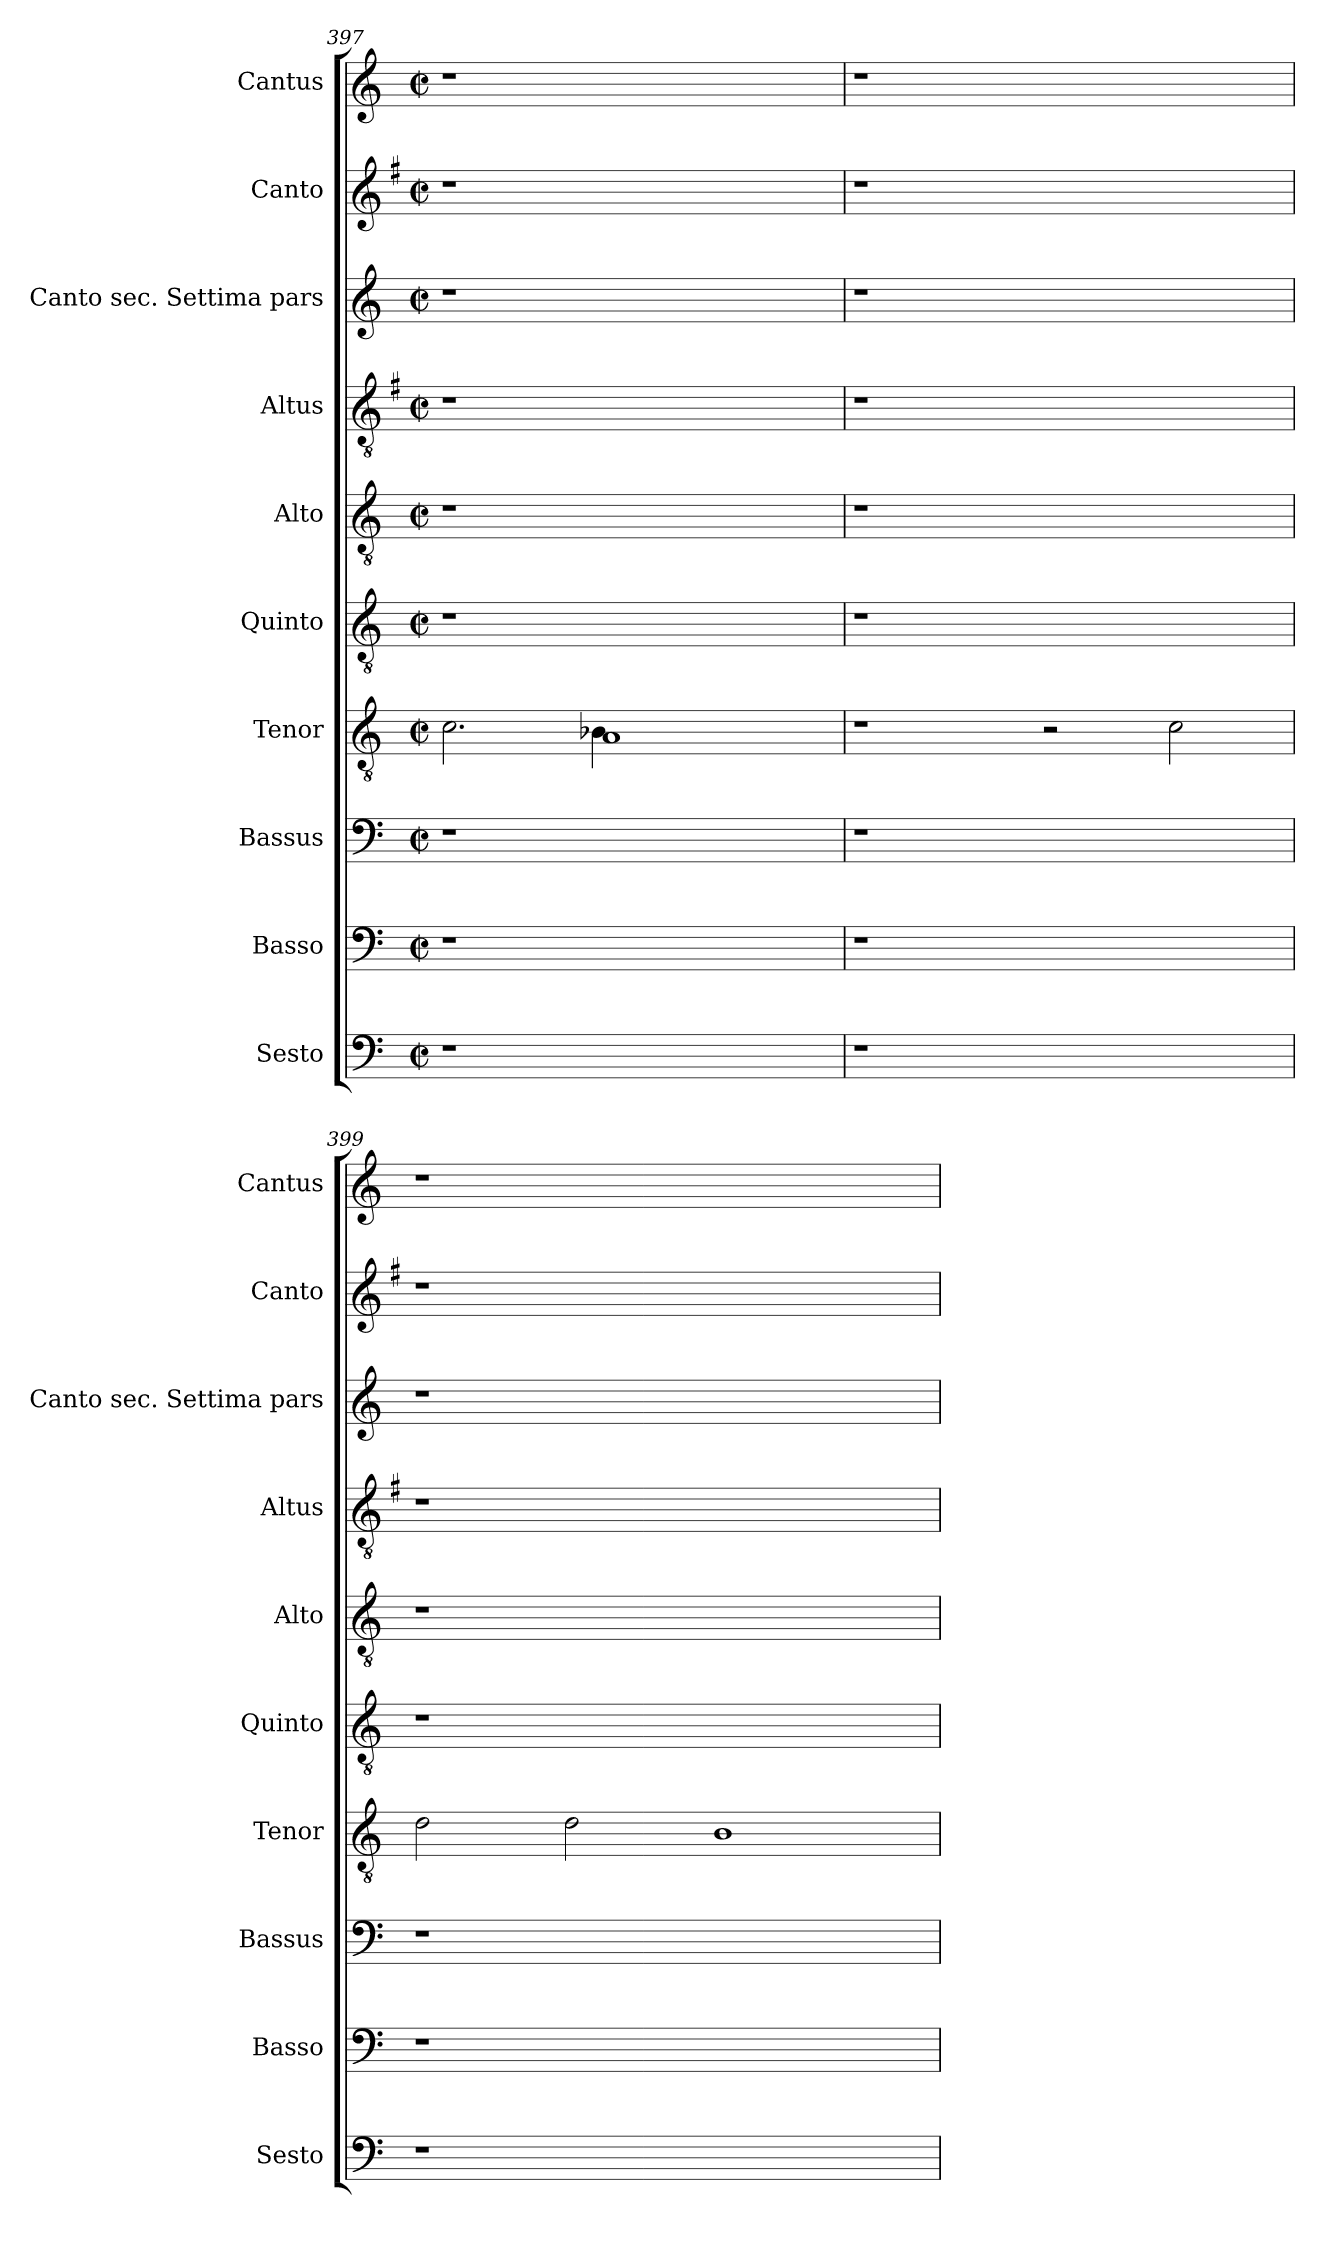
**kern	**kern	**kern	**kern	**kern	**kern	**kern	**kern	**kern	**kern
*part10	*part9	*part8	*part7	*part6	*part5	*part4	*part3	*part2	*part1
*staff10	*staff9	*staff8	*staff7	*staff6	*staff5	*staff4	*staff3	*staff2	*staff1
*I"Sesto	*I"Basso	*I"Bassus	*I"Tenor	*I"Quinto	*I"Alto	*I"Altus	*I"Canto sec. Settima pars	*I"Canto	*I"Cantus
*I'Sesto	*I'Basso	*I'Bassus	*I'Tenor	*I'Quinto	*I'Alto	*I'Altus	*I'Canto sec. Settima pars	*I'Canto	*I'Cantus
*clefF4	*clefF4	*clefF4	*clefGv2	*clefGv2	*clefGv2	*clefGv2	*clefG2	*clefG2	*clefG2
*k[]	*k[]	*k[]	*k[]	*k[]	*k[]	*k[f#]	*k[]	*k[f#]	*k[]
*C:	*C:	*C:	*C:	*C:	*C:	*G:	*C:	*G:	*C:
*M2/2	*M2/2	*M2/2	*M2/2	*M2/2	*M2/2	*M2/2	*M2/2	*M2/2	*M2/2
*met(c|)	*met(c|)	*met(c|)	*met(c|)	*met(c|)	*met(c|)	*met(c|)	*met(c|)	*met(c|)	*met(c|)
=397	=397	=397	=397	=397	=397	=397	=397	=397	=397
*	*	*	*^	*	*	*	*	*	*
1r	1r	1r	2.ryy	2.c\	1r	1r	1r	1r	1r	1r
.	.	.	1A	4B-X\	.	.	.	.	.	.
2.ryy	2.ryy	2.ryy	.	2.ryy	2.ryy	2.ryy	2.ryy	2.ryy	2.ryy	2.ryy
*	*	*	*v	*v	*	*	*	*	*	*
=398	=398	=398	=398	=398	=398	=398	=398	=398	=398
1r	1r	1r	1r	1r	1r	1r	1r	1r	1r
1ryy	1ryy	1ryy	2r	1ryy	1ryy	1ryy	1ryy	1ryy	1ryy
.	.	.	2c\	.	.	.	.	.	.
=399	=399	=399	=399	=399	=399	=399	=399	=399	=399
1r	1r	1r	2d\	1r	1r	1r	1r	1r	1r
.	.	.	2d\	.	.	.	.	.	.
1ryy	1ryy	1ryy	1B	1ryy	1ryy	1ryy	1ryy	1ryy	1ryy
=	=	=	=	=	=	=	=	=	=
*-	*-	*-	*-	*-	*-	*-	*-	*-	*-
